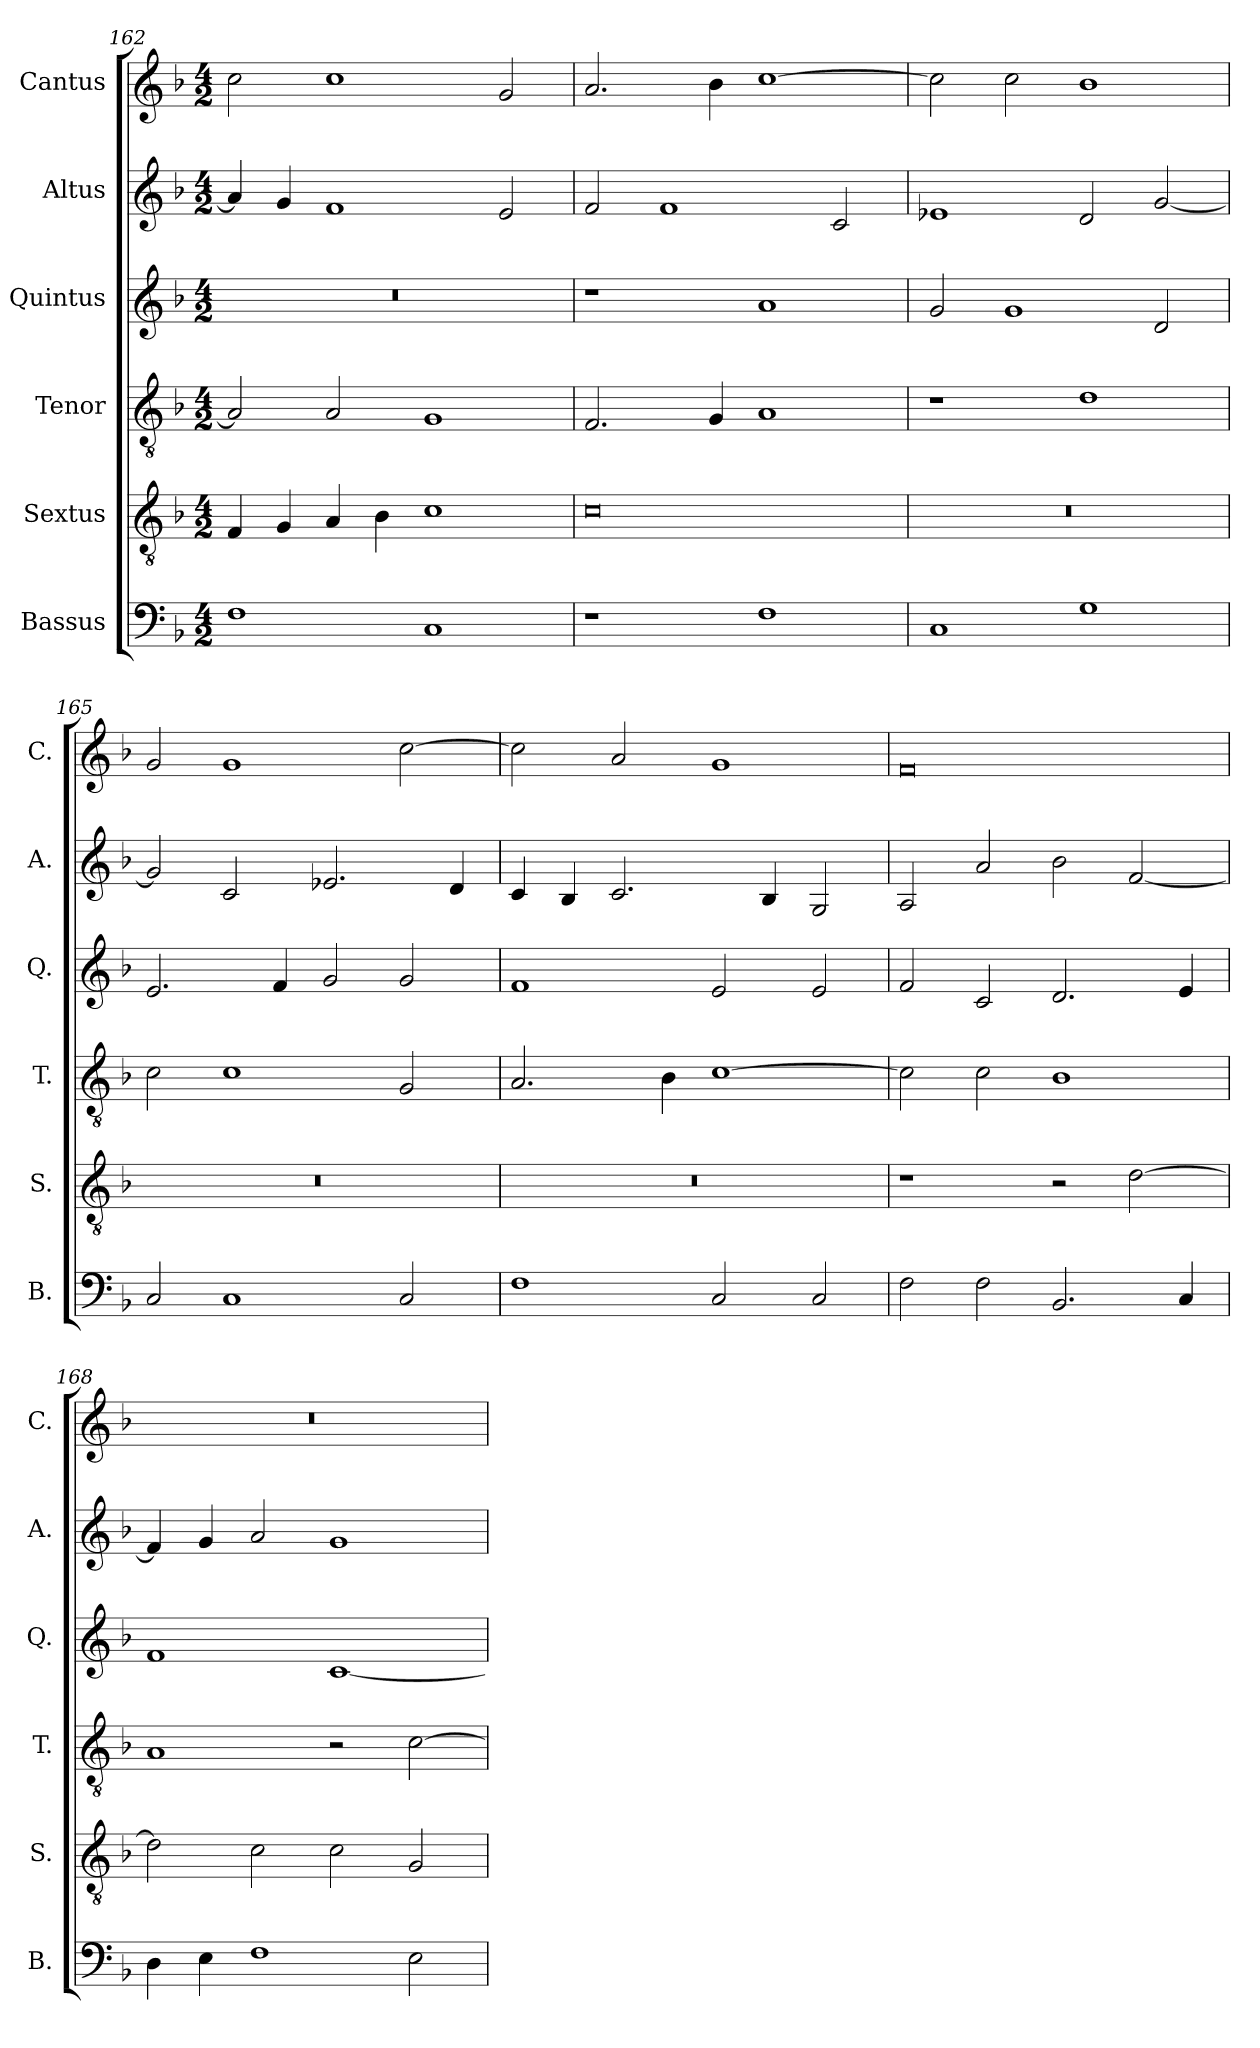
**kern	**kern	**kern	**kern	**kern	**kern
*part6	*part5	*part4	*part3	*part2	*part1
*staff6	*staff5	*staff4	*staff3	*staff2	*staff1
*I"Bassus	*I"Sextus	*I"Tenor	*I"Quintus	*I"Altus	*I"Cantus
*I'B.	*I'S.	*I'T.	*I'Q.	*I'A.	*I'C.
*clefF4	*clefGv2	*clefGv2	*clefG2	*clefG2	*clefG2
*k[b-]	*k[b-]	*k[b-]	*k[b-]	*k[b-]	*k[b-]
*M4/2	*M4/2	*M4/2	*M4/2	*M4/2	*M4/2
=162	=162	=162	=162	=162	=162
1F	4F/	2A/]	0r	4a/]	2cc\
.	4G/	.	.	4g/	.
.	4A/	2A/	.	1f	1cc
.	4B-\	.	.	.	.
1C	1c	1G	.	.	.
.	.	.	.	2e/	2g/
!!LO:PB:g=z
=163	=163	=163	=163	=163	=163
1r	0c	2.F/	1r	2f/	2.a/
.	.	.	.	1f	.
.	.	4G/	.	.	4b-\
1F	.	1A	1a	.	[1cc
.	.	.	.	2c/	.
=164	=164	=164	=164	=164	=164
1C	0r	1r	2g/	1e-X	2cc\]
.	.	.	1g	.	2cc\
1G	.	1d	.	2d/	1b-
.	.	.	2d/	[2g/	.
=165	=165	=165	=165	=165	=165
2C/	0r	2c\	2.e/	2g/]	2g/
1C	.	1c	.	2c/	1g
.	.	.	4f/	.	.
.	.	.	2g/	2.e-X/	.
2C/	.	2G/	2g/	.	[2cc\
.	.	.	.	4d/	.
=166	=166	=166	=166	=166	=166
1F	0r	2.A/	1f	4c/	2cc\]
.	.	.	.	4B-/	.
.	.	.	.	2.c/	2a/
.	.	4B-\	.	.	.
2C/	.	[1c	2e/	.	1g
.	.	.	.	4B-/	.
2C/	.	.	2e/	2G/	.
=167	=167	=167	=167	=167	=167
2F\	1r	2c\]	2f/	2A/	0f
2F\	.	2c\	2c/	2a/	.
2.BB-/	2r	1B-	2.d/	2b-\	.
.	[2d\	.	.	[2f/	.
4C/	.	.	4e/	.	.
=168	=168	=168	=168	=168	=168
4D\	2d\]	1A	1f	4f/]	0r
4E\	.	.	.	4g/	.
1F	2c\	.	.	2a/	.
.	2c\	2r	[1c	1g	.
2E\	2G/	[2c\	.	.	.
=	=	=	=	=	=
*-	*-	*-	*-	*-	*-
